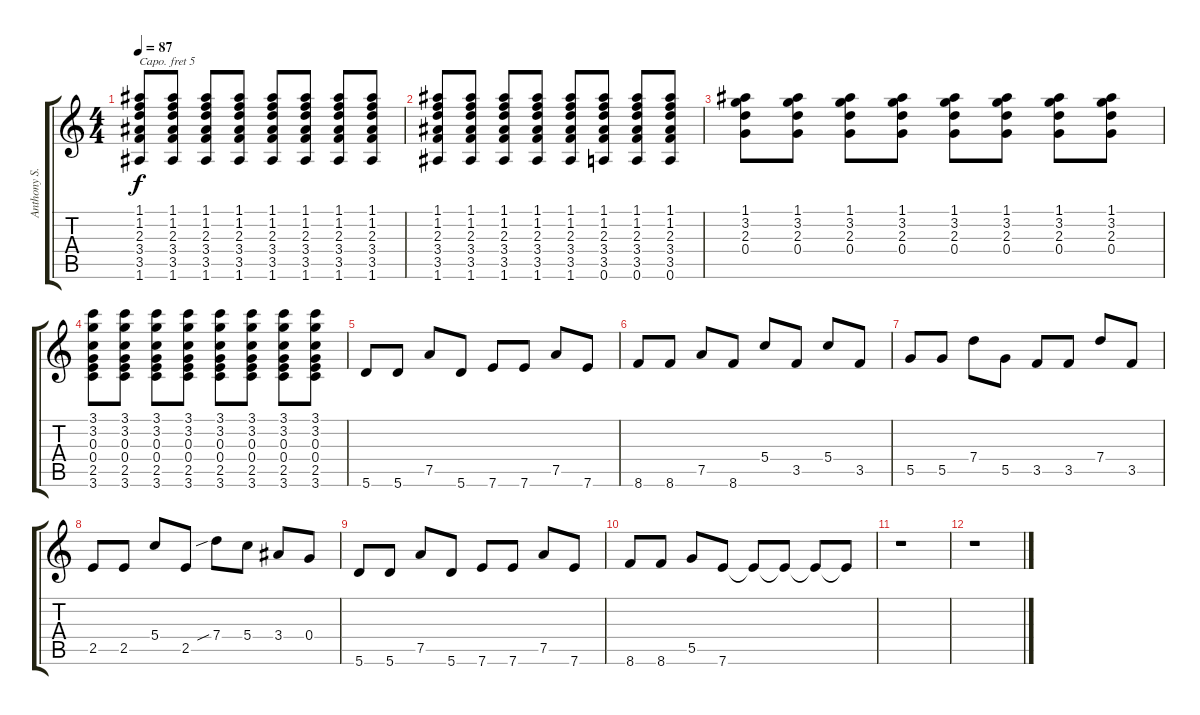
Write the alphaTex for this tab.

\track ("Anthony S." "Anthony S.") {instrument acousticguitarsteel}
\staff {score tabs}
\capo 5
\tuning (E4 B3 G3 D3 A2 E2) {hide}
\ts (4 4)
\tempo 87
\clef g2
\ks c
(1.1 1.2 2.3 3.4 3.5 1.6).8{dy f volume 7} (1.1 1.2 2.3 3.4 3.5 1.6).8 (1.1 1.2 2.3 3.4 3.5 1.6).8 (1.1 1.2 2.3 3.4 3.5 1.6).8 (1.1 1.2 2.3 3.4 3.5 1.6).8 (1.1 1.2 2.3 3.4 3.5 1.6).8 (1.1 1.2 2.3 3.4 3.5 1.6).8 (1.1 1.2 2.3 3.4 3.5 1.6).8 |
(1.1 1.2 2.3 3.4 3.5 1.6).8 (1.1 1.2 2.3 3.4 3.5 1.6).8 (1.1 1.2 2.3 3.4 3.5 1.6).8 (1.1 1.2 2.3 3.4 3.5 1.6).8 (1.1 1.2 2.3 3.4 3.5 1.6).8 (1.1 1.2 2.3 3.4 3.5 0.6).8 (1.1 1.2 2.3 3.4 3.5 0.6).8 (1.1 1.2 2.3 3.4 3.5 0.6).8 |
(1.1 3.2 2.3 0.4).8 (1.1 3.2 2.3 0.4).8 (1.1 3.2 2.3 0.4).8 (1.1 3.2 2.3 0.4).8 (1.1 3.2 2.3 0.4).8 (1.1 3.2 2.3 0.4).8 (1.1 3.2 2.3 0.4).8 (1.1 3.2 2.3 0.4).8 |
(3.1 3.2 0.3 0.4 2.5 3.6).8 (3.1 3.2 0.3 0.4 2.5 3.6).8 (3.1 3.2 0.3 0.4 2.5 3.6).8 (3.1 3.2 0.3 0.4 2.5 3.6).8 (3.1 3.2 0.3 0.4 2.5 3.6).8 (3.1 3.2 0.3 0.4 2.5 3.6).8 (3.1 3.2 0.3 0.4 2.5 3.6).8 (3.1 3.2 0.3 0.4 2.5 3.6).8 |
5.6.8{volume 12 balance 14 instrument electricguitarjazz} 5.6.8 7.5.8 5.6.8 7.6.8 7.6.8 7.5.8 7.6.8 |
8.6.8 8.6.8 7.5.8 8.6.8 5.4.8 3.5.8 5.4.8 3.5.8 |
5.5.8 5.5.8 7.4.8 5.5.8 3.5.8 3.5.8 7.4.8 3.5.8 |
2.5.8 2.5.8 5.4.8 2.5.8 7.4{sib}.8 5.4.8 3.4.8 0.4.8 |
5.6.8 5.6.8 7.5.8 5.6.8 7.6.8 7.6.8 7.5.8 7.6.8 |
8.6.8 8.6.8 5.5.8 7.6.8 7.6{t}.8 7.6{t}.8 7.6{t}.8 7.6{t}.8 |
r.1 |
r.1
